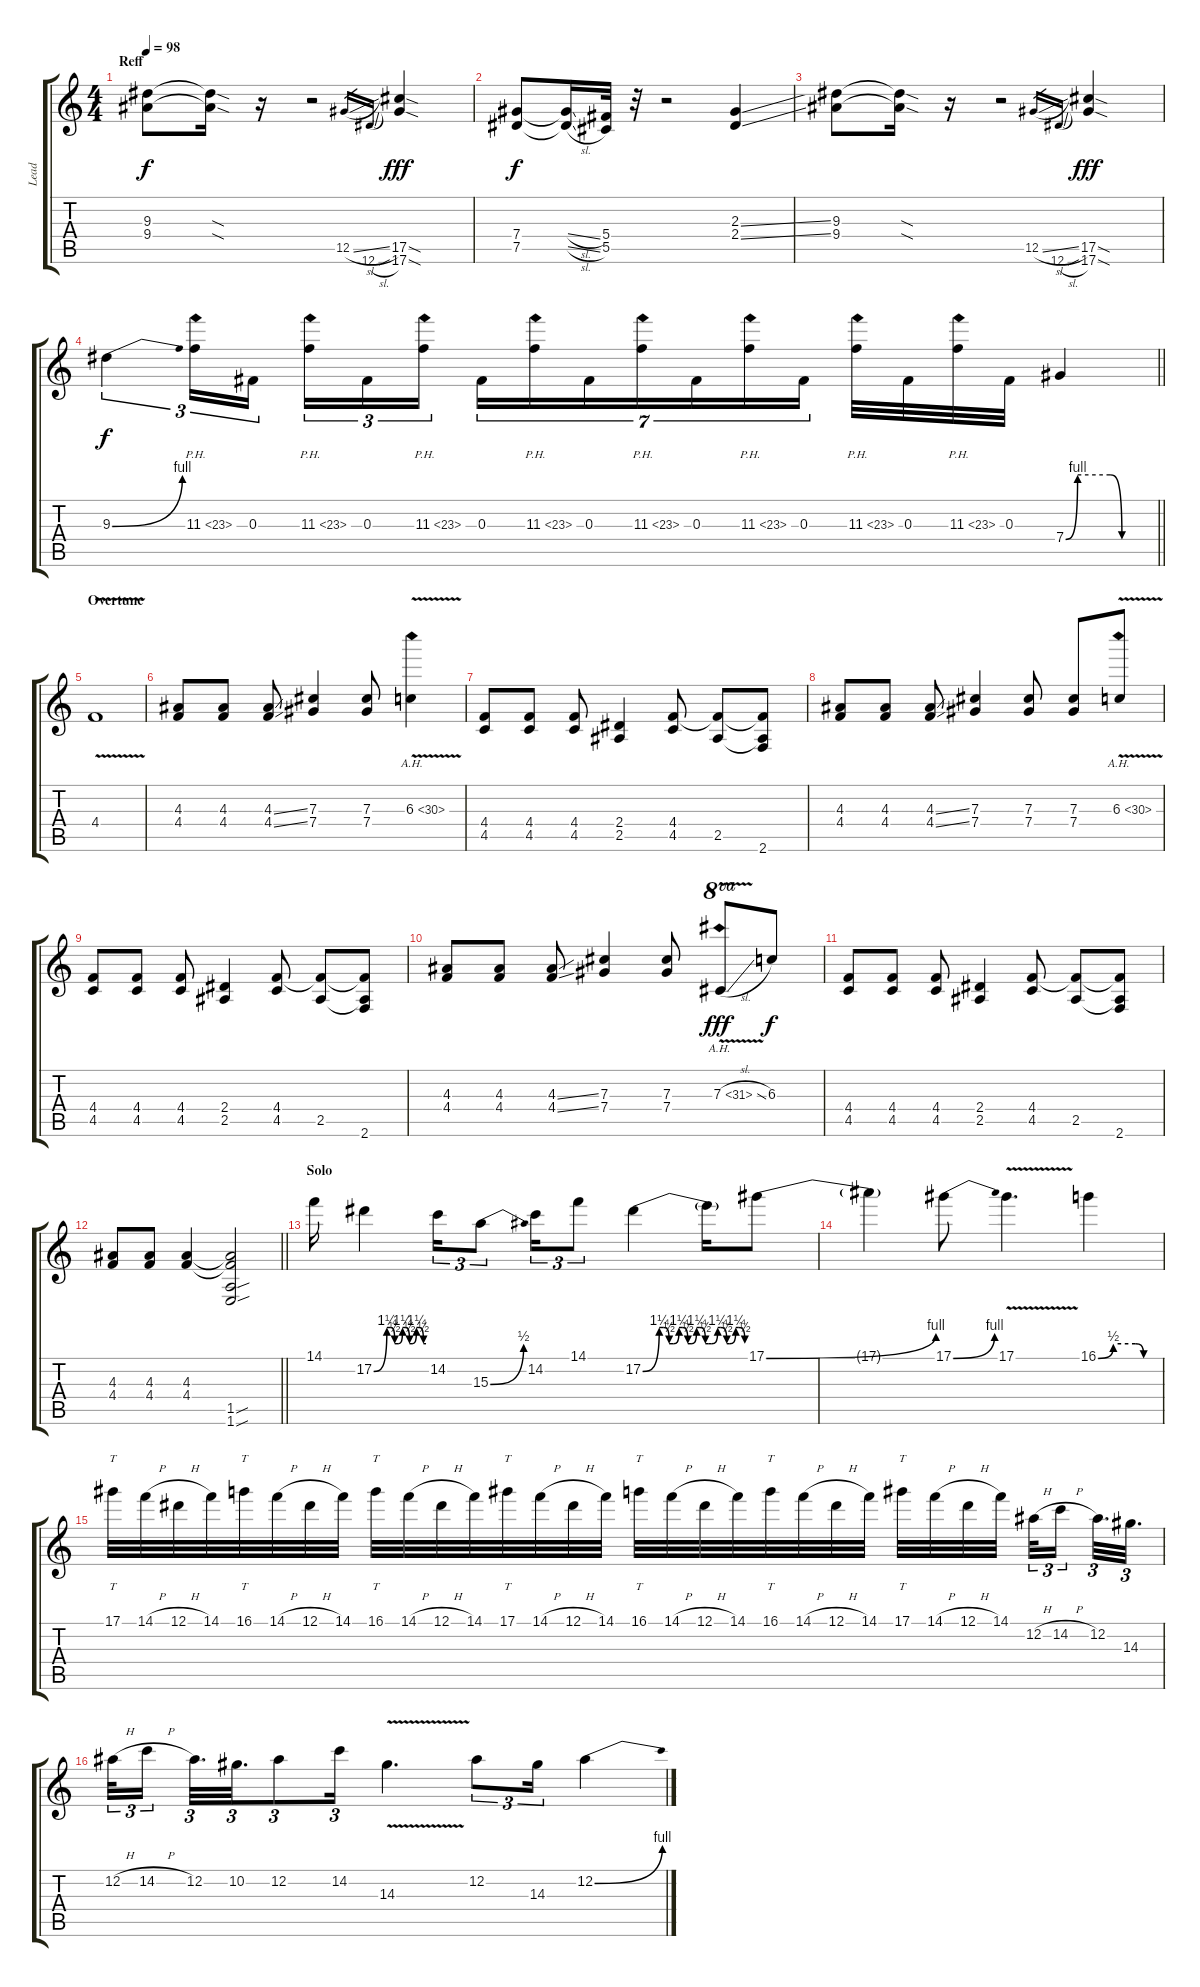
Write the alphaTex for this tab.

\track ("Lead" "Lead") {instrument distortionguitar}
\staff {score tabs}
\tuning (Eb4 Bb3 Gb3 Db3 Ab2 Eb2) {hide}
\ts (4 4)
\section ("" "Reff")
\tempo 98
\clef g2
\ks c
(9.3 9.4).8{dy f} (9.3{sod t} 9.4{sod t}).16 r.16 r.2 12.5{sl}.16{gr} 12.6{sl}.16{gr} (17.5{sod} 17.6{sod}).4{dy fff} |
(7.4 7.5).8{dy f} (7.4{sl t} 7.5{sl t}).16 (5.4 5.5).32 r.32 r.2 (2.3{ss} 2.4{ss}).4 |
(9.3 9.4).8 (9.3{sod t} 9.4{sod t}).16 r.16 r.2 12.5{sl}.16{gr} 12.6{sl}.16{gr} (17.5{sod} 17.6{sod}).4{dy fff} |
\barLineRight lightlight
9.3{be (bend 0 0 60 4)}.4{tu (3 2) dy f} 11.3{ph 12}.16{tu (3 2)} 0.3.16{tu (3 2)} 11.3{ph 12}.16{tu (3 2)} 0.3.16{tu (3 2)} 11.3{ph 12}.16{tu (3 2) beam splitsecondary} 0.3.16{tu (7 4)} 11.3{ph 12}.16{tu (7 4)} 0.3.16{tu (7 4)} 11.3{ph 12}.16{tu (7 4)} 0.3.16{tu (7 4)} 11.3{ph 12}.16{tu (7 4)} 0.3.16{tu (7 4) beam splitsecondary} 11.3{ph 12}.32 0.3.32 11.3{ph 12}.32 0.3.32 7.4{be (custom 0 0 8 4 30 4 38 0 60 0)}.4 |
\section ("" "Overtune")
4.4{v}.1 |
(4.3 4.4).8 (4.3 4.4).8 (4.3{ss} 4.4{ss}).8 (7.3 7.4).4 (7.3 7.4).8 6.3{ah 24 v}.4 |
(4.4 4.5).8 (4.4 4.5).8 (4.4 4.5).8 (2.4 2.5).4 (4.4 4.5).8 (4.4{t} 2.5).8 (4.4{t} 2.5{t} 2.6).8 |
(4.3 4.4).8 (4.3 4.4).8 (4.3{ss} 4.4{ss}).8 (7.3 7.4).4 (7.3 7.4).8 (7.3 7.4).8 6.3{ah 24 v}.8 |
(4.4 4.5).8 (4.4 4.5).8 (4.4 4.5).8 (2.4 2.5).4 (4.4 4.5).8 (4.4{t} 2.5).8 (4.4{t} 2.5{t} 2.6).8 |
(4.3 4.4).8 (4.3 4.4).8 (4.3{ss} 4.4{ss}).8 (7.3 7.4).4 (7.3 7.4).8 7.3{ah 24 v sl}.8{ot 8va dy fff} 6.3.8{dy f} |
(4.4 4.5).8 (4.4 4.5).8 (4.4 4.5).8 (2.4 2.5).4 (4.4 4.5).8 (4.4{t} 2.5).8 (4.4{t} 2.5{t} 2.6).8 |
\barLineRight lightlight
(4.3 4.4).8 (4.3 4.4).8 (4.3 4.4).4 (4.3{t} 4.4{t} 1.5{sou} 1.6{sou}).2 |
\section ("" "Solo")
14.1.16 17.2{be (custom 0 0 15 5 19 5 24 2 28 2 33 5 36 5 41 2 44 2 49 5 52 5 57 2 60 2)}.4 14.2.16{tu (3 2)} 15.3{be (bend 0 0 60 2)}.8{tu (3 2)} 14.2.16{tu (3 2)} 14.1.8{tu (3 2)} 17.2{be (custom 0 0 15 5 19 5 24 2 28 2 33 5 36 5 41 2 44 2 49 5 52 5 57 2 60 2)}.4 17.2{be (custom 0 2 5 2 15 5 20 5 30 2 35 2 45 5 50 5 60 2) t}.16 17.1{be (bend 0 0 60 4)}.8 |
17.1{t}.4 17.1{be (bend 0 0 60 4)}.8 17.1{v}.4{d} 16.1{be (custom 0 0 15 2 37 2 45 0 60 0)}.4 |
17.1.32{tt} 14.1{h}.32 12.1{h}.32 14.1.32 16.1.32{tt} 14.1{h}.32 12.1{h}.32 14.1.32 16.1.32{tt} 14.1{h}.32 12.1{h}.32 14.1.32 17.1.32{tt} 14.1{h}.32 12.1{h}.32 14.1.32 16.1.32{tt} 14.1{h}.32 12.1{h}.32 14.1.32 16.1.32{tt} 14.1{h}.32 12.1{h}.32 14.1.32 17.1.32{tt} 14.1{h}.32 12.1{h}.32 14.1.32{beam splitsecondary} 12.2{h}.32{tu (3 2)} 14.2{h}.16{tu (3 2) beam splitsecondary} 12.2.32{d tu (3 2)} 14.3.32{d tu (3 2)} |
12.2{h}.32{tu (3 2)} 14.2{h}.16{tu (3 2) beam splitsecondary} 12.2.32{d tu (3 2)} 10.2.32{d tu (3 2)} 12.2.8{tu (3 2)} 14.2.16{tu (3 2)} 14.3{v}.4{d} 12.2.8{tu (3 2)} 14.3.16{tu (3 2)} 12.2{be (bend 0 0 60 4)}.4
